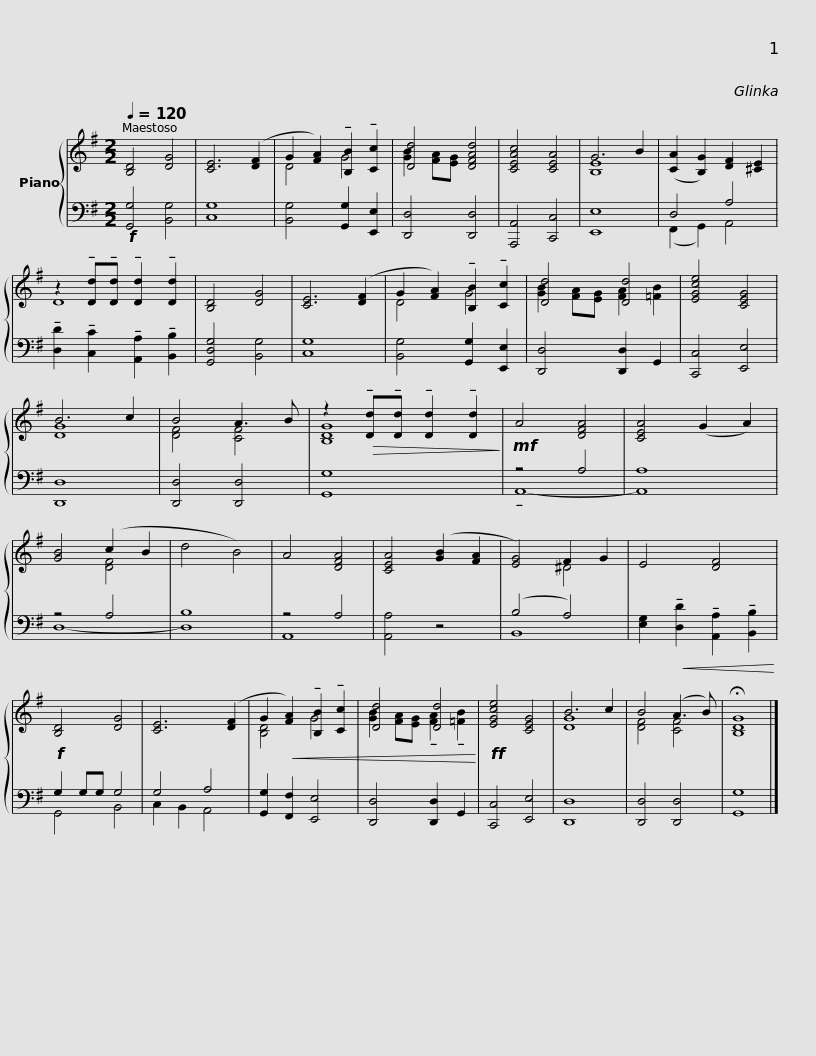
X:1
%%score { ( 1 3 ) | ( 2 4 ) }
L:1/8
Q:1/4=120
M:2/2
I:linebreak $
K:G
V:1 treble
V:3 treble
V:2 bass
V:4 bass
V:1
 [B,D]4 [DG]4 | [CE]6 ([DF]2 | G2 [FA]2) !tenuto![B,B]2 !tenuto![Cc]2 | [Dd]4 [DFAd]4 | [CEAc]4 [CEA]4 | %5
 G6 B2 |$ ([CA]2 [B,G]2) [DF]2 [^CE]2 | z2 !tenuto![Dd]!tenuto![Dd] !tenuto![Dd]2 !tenuto![Dd]2 | [B,D]4 [DG]4 | [CE]6 ([DF]2 | %10
 G2 [FA]2) !tenuto![B,B]2 !tenuto![Cc]2 | [Dd]4 [Dd]4 |$ [EGce]4 [CEG]4 | B6 c2 | B4 A3 B | %15
 z2!>(! !tenuto![Dd]!tenuto![Dd] !tenuto![Dd]2 !tenuto![Dd]2!>)! |!mf! A4 [DFA]4 | [CEA]4 (G2 A2) |$ [GB]4 (c2 B2 | d4 B4) | %20
 A4 [DFA]4 | [CEA]4 ([GB]2 [FA]2 | [EG]4) F2 G2 |$ E4 [DF]4 |!f! [B,D]4 [DG]4 | %25
 [CE]6 ([DF]2 | G2!<(! [FA]2) !tenuto![B,B]2 !tenuto![Cc]2 | [Dd]4 [Dd]4!<)! |$!ff! [EGce]4 [CEG]4 | B6 c2 | %30
 B4 (A3 B) | !fermata![B,DG]8 |] %32
V:2
!f! [G,,G,]4 [B,,G,]4 | [C,G,]8 | [B,,G,]4 [G,,G,]2 [E,,E,]2 | [D,,D,]4 [D,,D,]4 | [A,,,A,,]4 [C,,C,]4 | %5
 [E,,E,]8 |$ D,4 A,4 | !tenuto![D,D]2 !tenuto![C,C]2 !tenuto![A,,A,]2 !tenuto![B,,B,]2 | [G,,D,G,]4 [B,,G,]4 | [C,G,]8 | %10
 [B,,G,]4 [G,,G,]2 [E,,E,]2 | [D,,D,]4 [D,,D,]2 G,,2 |$ [C,,C,]4 [E,,E,]4 | [D,,D,]8 | [D,,D,]4 [D,,D,]4 | %15
 [G,,G,]8 | z4 A,4 | A,8 |$ z4 A,4 | B,8 | %20
 z4 A,4 | [A,,A,]4 z4 | (B,4 A,4) |$ [E,G,]2!<(! !tenuto![D,D]2 !tenuto![A,,A,]2 !tenuto![B,,B,]2!<)! | G,2 G,G, G,4 | %25
 G,4 A,4 | [G,,G,]2 [F,,F,]2 [E,,E,]4 | [D,,D,]4 [D,,D,]2 G,,2 |$ [C,,C,]4 [E,,E,]4 | [D,,D,]8 | %30
 [D,,D,]4 [D,,D,]4 | [G,,G,]8 |] %32
V:3
 x8 | x8 | D4 G4 | [GB]2 [FA][EG] x4 | x8 | %5
 [B,E]8 |$ x8 | D8 | x8 | x8 | %10
 D4 G4 | [GB]2 [FA][EG] [FA]2 [=FB]2 |$ x8 | [DG]8 | [DF]4 [CF]4 | %15
 [B,DG]8 | x8 | x8 |$ x4 [DF]4 | x8 | %20
 x8 | x8 | x4 ^D4 |$ x8 | x8 | %25
 x8 | [B,D]4 G4 | [GB]2 [FA][EG] !tenuto![FA]2 !tenuto![=FB]2 |$ x8 | [DG]8 | %30
 [DF]4 [CF]4 | x8 |] %32
V:4
 x8 | x8 | x8 | x8 | x8 | %5
 x8 |$ (F,,2 G,,2) A,,4 | x8 | x8 | x8 | %10
 x8 | x8 |$ x8 | x8 | x8 | %15
 x8 | !tenuto!A,,8- | A,,8 |$ D,8- | D,8 | %20
 A,,8- | x8 | B,,8 |$ x8 | G,,4 B,,4 | %25
 C,2 B,,2 A,,4 | x8 | x8 |$ x8 | x8 | %30
 x8 | x8 |] %32
